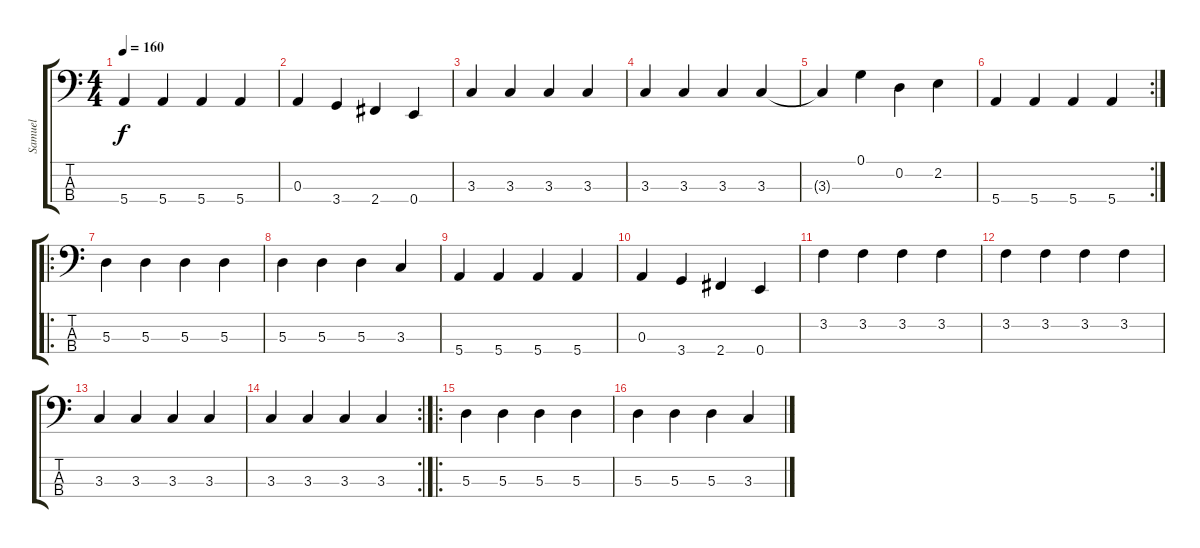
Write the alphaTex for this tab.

\track ("Samuel" "Samuel") {instrument electricbassfinger}
\staff {score tabs}
\tuning (G2 D2 A1 E1) {hide}
\ts (4 4)
\tempo 160
\clef f4
\ks c
5.4.4{dy f} 5.4.4 5.4.4 5.4.4 |
0.3.4 3.4.4 2.4.4 0.4.4 |
3.3.4 3.3.4 3.3.4 3.3.4 |
3.3.4 3.3.4 3.3.4 3.3.4 |
3.3{t}.4 0.1.4 0.2.4 2.2.4 |
\rc 2
5.4.4 5.4.4 5.4.4 5.4.4 |
\ro
5.3.4 5.3.4 5.3.4 5.3.4 |
5.3.4 5.3.4 5.3.4 3.3.4 |
5.4.4 5.4.4 5.4.4 5.4.4 |
0.3.4 3.4.4 2.4.4 0.4.4 |
3.2.4 3.2.4 3.2.4 3.2.4 |
3.2.4 3.2.4 3.2.4 3.2.4 |
3.3.4 3.3.4 3.3.4 3.3.4 |
\rc 2
3.3.4 3.3.4 3.3.4 3.3.4 |
\ro
5.3.4 5.3.4 5.3.4 5.3.4 |
5.3.4 5.3.4 5.3.4 3.3.4
